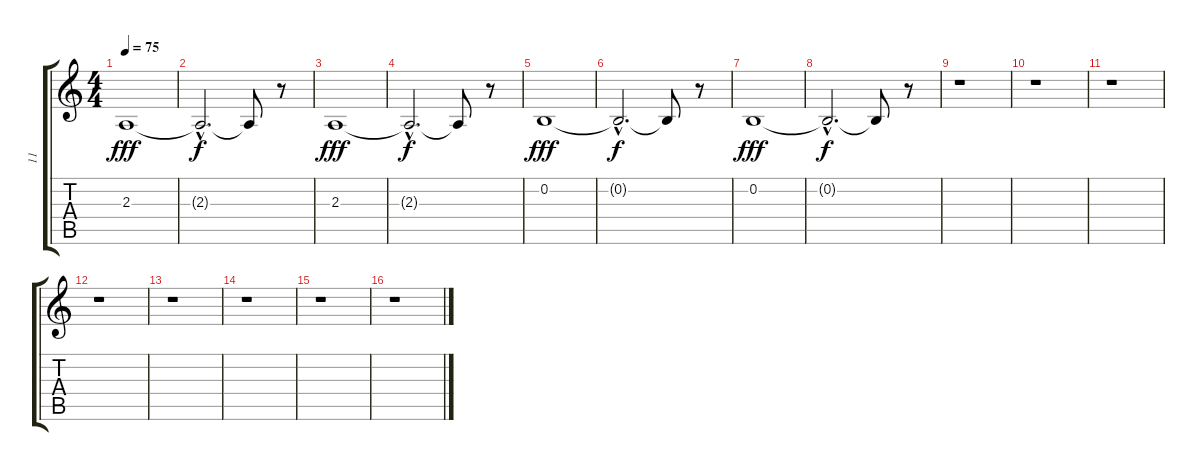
\track ("11" "11") {instrument clarinet}
\staff {score tabs}
\tuning (E4 B3 G3 D3 A2 E2) {hide}
\ts (4 4)
\tempo 75
\clef g2
\ks c
2.3.1{dy fff instrument clarinet} |
2.3{hac t}.2{d dy f} 2.3{t}.8 r.8 |
2.3.1{dy fff} |
2.3{hac t}.2{d dy f} 2.3{t}.8 r.8 |
0.2.1{dy fff} |
0.2{hac t}.2{d dy f} 0.2{t}.8 r.8 |
0.2.1{dy fff} |
0.2{hac t}.2{d dy f} 0.2{t}.8 r.8 |
r.1 |
r.1 |
r.1 |
r.1 |
r.1 |
r.1 |
r.1 |
r.1
